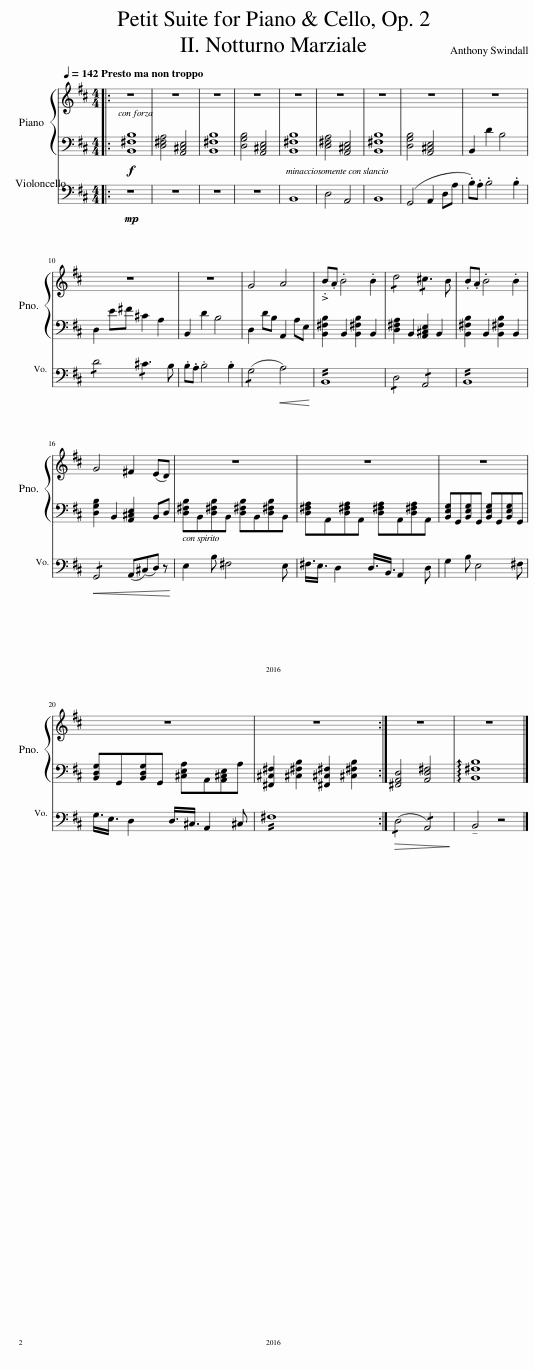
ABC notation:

X:1
%%score { 1 | 2 } 3
L:1/8
Q:1/4=142
M:4/4
I:linebreak $
K:D
V:1 treble
V:2 bass
V:3 bass
V:1
|: z8 | z8 | z8 | z8 | z8 | %5
 z8 | z8 | z8 | z8 |$ z8 | %10
 z8 | G4 A4 | .B.A .B4 .B2 | !/!d4 !/!^c3 B | .B.A .B4 .B2 |$ %15
 G4 ^F2 (ED) | z8 | z8 | z8 |$ z8 | %20
 z8 :| z8 | z8 |] %23
V:2
|:!f! [B,,^F,B,]8 | [D,^F,A,]4 [A,,^C,E,]4 | [B,,^F,B,]8 | [D,G,B,]4 [A,,^C,E,]4 | [B,,^F,B,]8 | %5
 [D,^F,A,]4 [A,,^C,E,]4 | [B,,^F,B,]8 | [D,G,B,]4 [A,,^C,E,]4 | B,,2 D2 B,4 |$ D,2 E^F ^C2 A,2 | %10
 B,,2 D2 B,4 | D,2 DB, A,,2 A,E, | [B,,^F,B,]2 B,,2 [B,,^F,B,]2 B,,2 | [D,^F,A,]2 B,,2 [A,,^C,E,]2 B,,2 | [B,,^F,B,]2 B,,2 [B,,^F,B,]2 B,,2 |$ %15
 [D,G,B,]2 B,,2 [A,,^C,E,]2 B,,D, | [D,^F,B,]B,,[D,^F,B,]B,, [D,^F,B,]B,,[D,^F,B,]B,, | [D,^F,A,]A,,[D,^F,A,]A,, [D,^F,A,]A,,[D,^F,A,]A,, | [B,,E,G,]G,,[B,,E,G,]G,, [B,,E,G,]G,,[B,,E,G,]G,, |$ [B,,D,G,]G,,[B,,D,G,]G,, [^C,E,A,]A,,[A,,^C,E,]A, | %20
 [^F,,^C,^F,]2 [^C,^F,B,]2 [^F,,^C,^F,]2 [^C,^F,B,]2 :| [^F,,A,,D,]4 [A,,D,^F,]4 | !arpeggio![B,,^F,B,]8 |] %23
V:3
|:!mp! z8 | z8 | z8 | z8 | B,,8 | %5
 D,4 A,,4 | B,,8 | (G,,4 A,,2 D,A, | .B,).A, .B,4 .B,2 |$ !/!D4 !/!^C3 B, | %10
 .B,.A, .B,4 .B,2 | (!/!G,4!<(! A,4)!<)! | !//!B,,8 | !/!D,4 !/!A,,4 | !//!B,,8 |$ %15
!<(! !/!G,,4 (A,,(^C,)D,) z!<)! | E,2 B, ^F,4 E, | ^F,3/4E,3/4 D,2 D,3/4B,,3/4 A,,2 D, | G,2 B, E,4 ^F, |$ G,3/4E,3/4 D,2 D,3/4^C,3/4 A,,2 ^C, | %20
 !//!^F,8 :|!>(! (!/!D,4 !/!A,,4)!>)! | !tenuto!B,,4 z4 |] %23
